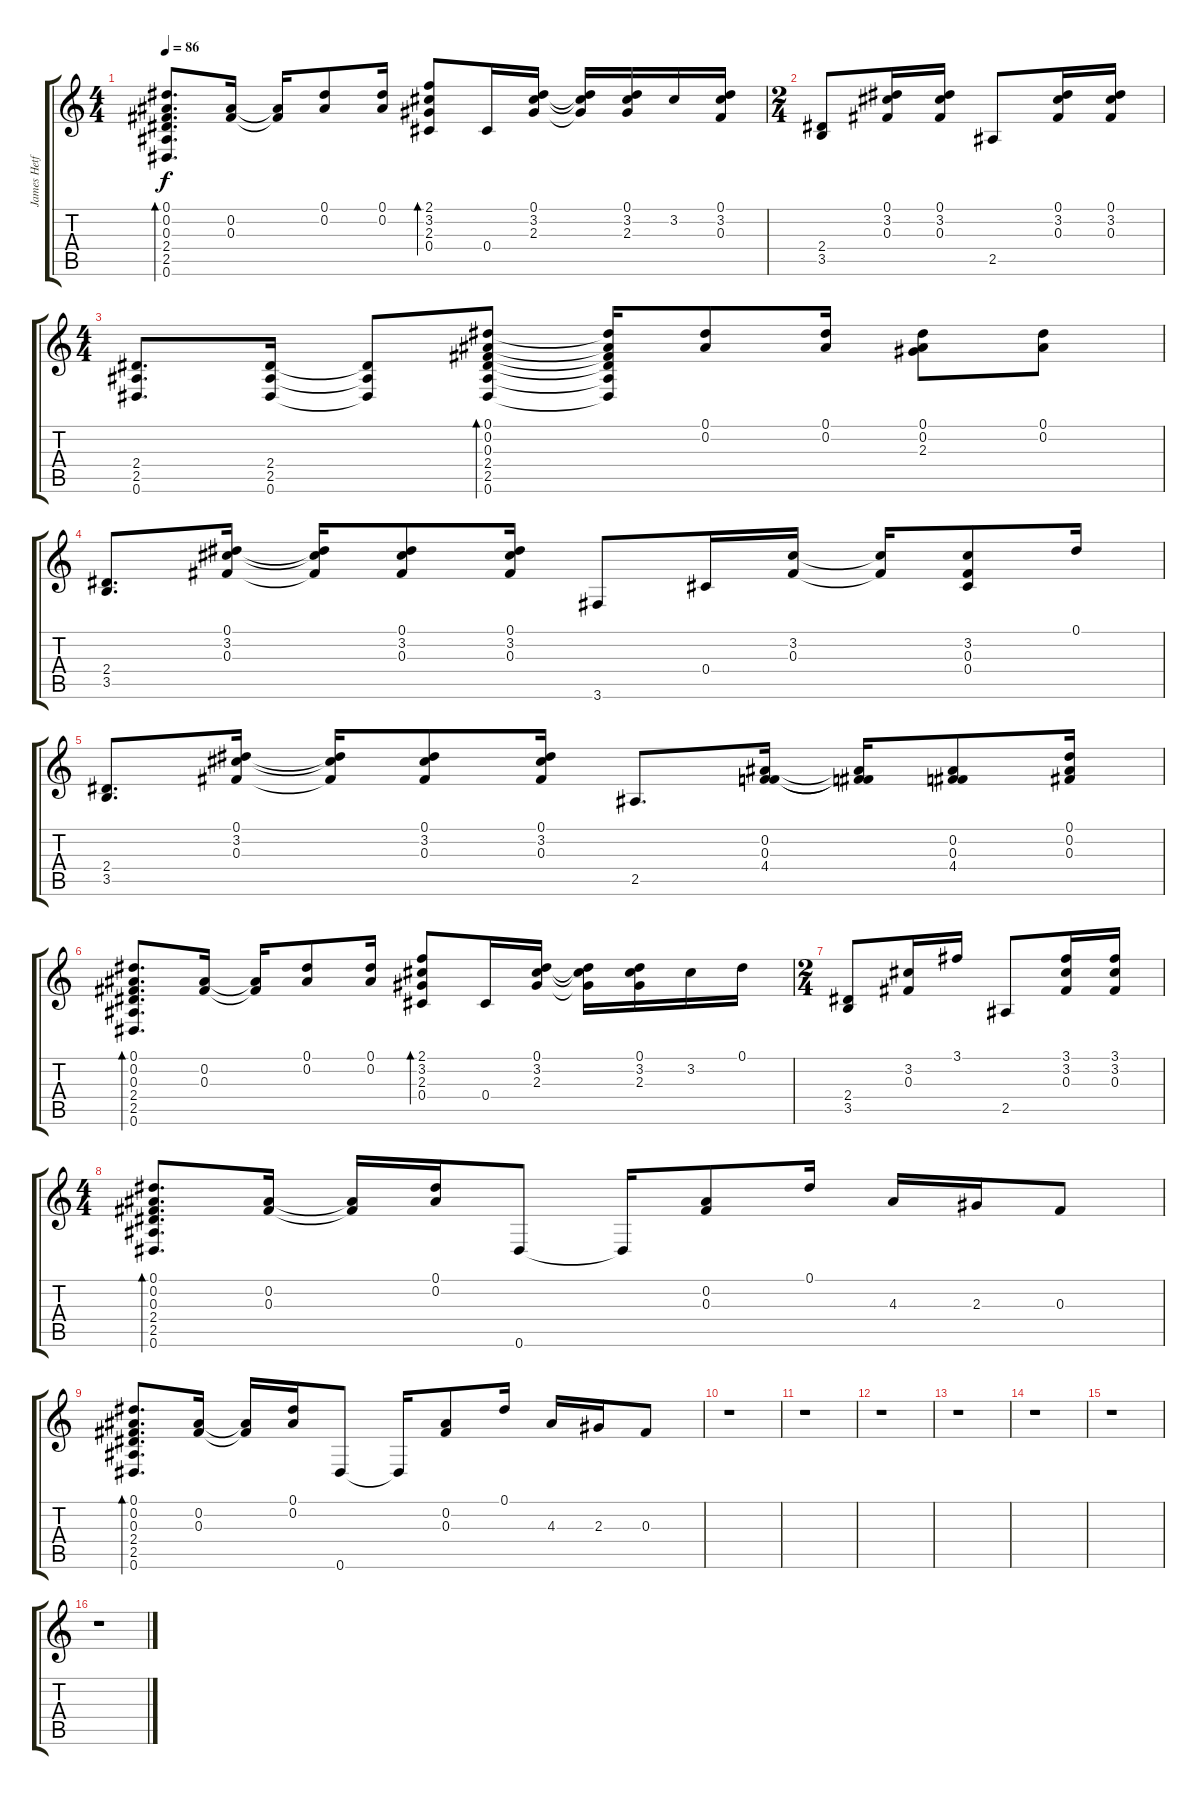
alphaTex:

\track ("James Hetfield (clean)" "James Hetf") {instrument electricguitarclean}
\staff {score tabs}
\tuning (Eb4 Bb3 Gb3 Db3 Ab2 Eb2) {hide}
\ts (4 4)
\tempo 86
\clef g2
\ks c
(0.1 0.2 0.3 2.4 2.5 0.6).8{d bd 60 dy f} (0.2 0.3).16 (0.2{t} 0.3{t}).16 (0.1 0.2).8 (0.1 0.2).16 (2.1 3.2 2.3 0.4).8{bd 60} 0.4.16 (0.1 3.2 2.3).16 (0.1{t} 3.2{t} 2.3{t}).16 (0.1 3.2 2.3).16 3.2.16 (0.1 3.2 0.3).16 |
\ts (2 4)
(2.4 3.5).8 (0.1 3.2 0.3).16 (0.1 3.2 0.3).16 2.5.8 (0.1 3.2 0.3).16 (0.1 3.2 0.3).16 |
\ts (4 4)
(2.4 2.5 0.6).8{d} (2.4 2.5 0.6).16 (2.4{t} 2.5{t} 0.6{t}).8 (0.1 0.2 0.3 2.4 2.5 0.6).8{bd 60} (0.1{t} 0.2{t} 0.3{t} 2.4{t} 2.5{t} 0.6{t}).16 (0.1 0.2).8 (0.1 0.2).16 (0.1 0.2 2.3).8 (0.1 0.2).8 |
(2.4 3.5).8{d} (0.1 3.2 0.3).16 (0.1{t} 3.2{t} 0.3{t}).16 (0.1 3.2 0.3).8 (0.1 3.2 0.3).16 3.6.8 0.4.16 (3.2 0.3).16 (3.2{t} 0.3{t}).16 (3.2 0.3 0.4).8 0.1.16 |
(2.4 3.5).8{d} (0.1 3.2 0.3).16 (0.1{t} 3.2{t} 0.3{t}).16 (0.1 3.2 0.3).8 (0.1 3.2 0.3).16 2.5.8{d} (0.2 0.3 4.4).16 (0.2{t} 0.3{t} 4.4{t}).16 (0.2 0.3 4.4).8 (0.1 0.2 0.3).16 |
(0.1 0.2 0.3 2.4 2.5 0.6).8{d bd 60} (0.2 0.3).16 (0.2{t} 0.3{t}).16 (0.1 0.2).8 (0.1 0.2).16 (2.1 3.2 2.3 0.4).8{bd 60} 0.4.16 (0.1 3.2 2.3).16 (0.1{t} 3.2{t} 2.3{t}).16 (0.1 3.2 2.3).16 3.2.16 0.1.16 |
\ts (2 4)
(2.4 3.5).8 (3.2 0.3).16 3.1.16 2.5.8 (3.1 3.2 0.3).16 (3.1 3.2 0.3).16 |
\ts (4 4)
(0.1 0.2 0.3 2.4 2.5 0.6).8{d bd 60} (0.2 0.3).16 (0.2{t} 0.3{t}).16 (0.1 0.2).16 0.6.8 0.6{t}.16 (0.2 0.3).8 0.1.16 4.3.16 2.3.16 0.3.8 |
(0.1 0.2 0.3 2.4 2.5 0.6).8{d bd 60} (0.2 0.3).16 (0.2{t} 0.3{t}).16 (0.1 0.2).16 0.6.8 0.6{t}.16 (0.2 0.3).8 0.1.16 4.3.16 2.3.16 0.3.8 |
r.1 |
r.1 |
r.1 |
r.1 |
r.1 |
r.1 |
r.1
